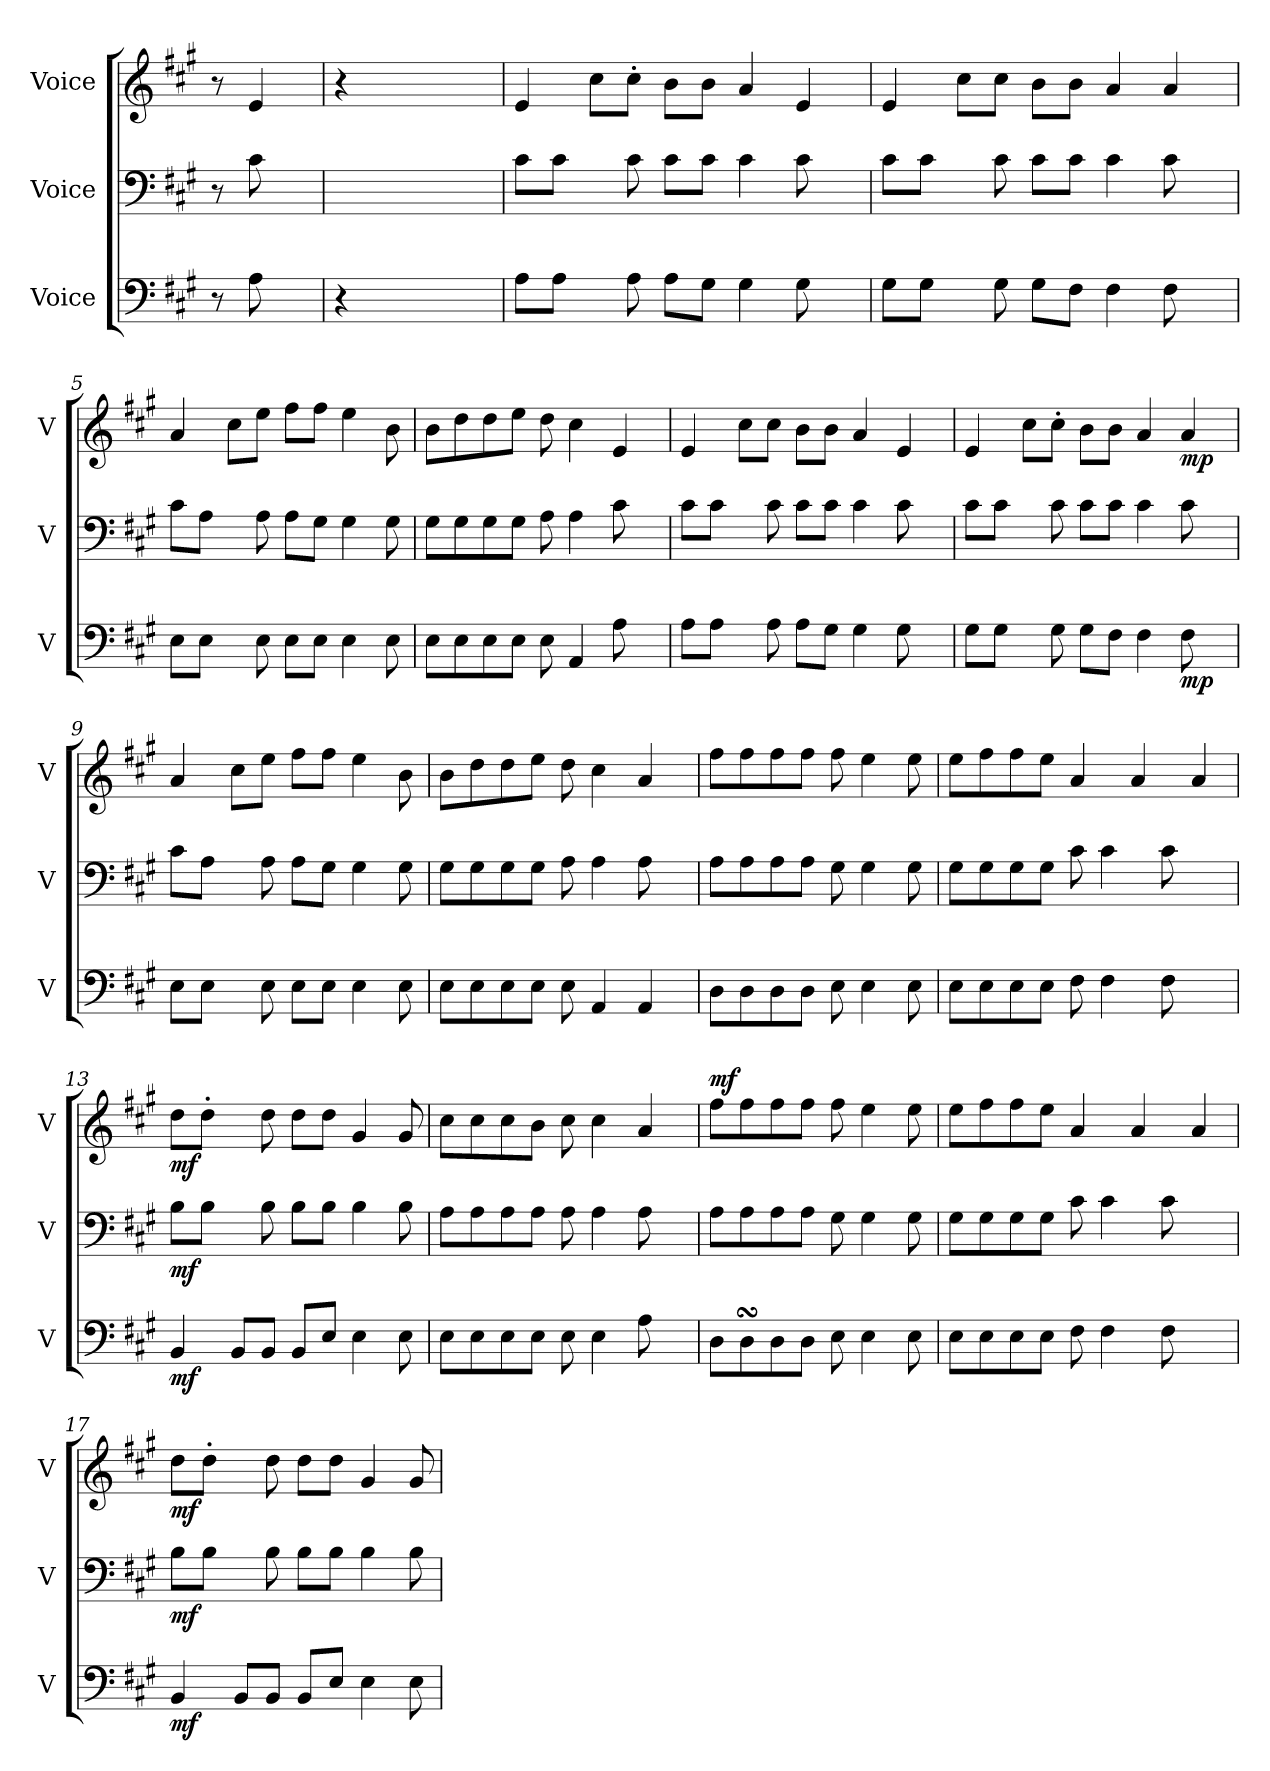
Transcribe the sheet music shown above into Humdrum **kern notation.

**kern	**dynam	**kern	**dynam	**kern	**dynam
*part3	*part3	*part2	*part2	*part1	*part1
*staff3	*staff3	*staff2	*staff2	*staff1	*staff1
*I"Voice	*	*I"Voice	*	*I"Voice	*
*I'V	*	*I'V	*	*I'V	*
*clefF4	*	*clefF4	*	*clefG2	*
*k[f#c#g#]	*	*k[f#c#g#]	*	*k[f#c#g#]	*
=1	=1	=1	=1	=1	=1
8r	.	8r	.	8r	.
8A\	.	8c#\	.	4e/	.
8ryy	.	8ryy	.	.	.
=2	=2	=2	=2	=2	=2
4r	.	1ryy	.	4r	.
2.ryy	.	.	.	2.ryy	.
=3	=3	=3	=3	=3	=3
8A\L	.	8c#\L	.	4e/	.
8A\J	.	8c#\J	.	.	.
8ryy	.	8ryy	.	8cc#\L	.
8A\	.	8c#\	.	8cc#'\J	.
8A\L	.	8c#\L	.	8b\L	.
8G#\J	.	8c#\J	.	8b\J	.
4G#\	.	4c#\	.	4a/	.
8G#\	.	8c#\	.	4e/	.
8ryy	.	8ryy	.	.	.
!!LO:LB:g=z
=4	=4	=4	=4	=4	=4
8G#\L	.	8c#\L	.	4e/	.
8G#\J	.	8c#\J	.	.	.
8ryy	.	8ryy	.	8cc#\L	.
8G#\	.	8c#\	.	8cc#\J	.
8G#\L	.	8c#\L	.	8b\L	.
8F#\J	.	8c#\J	.	8b\J	.
4F#\	.	4c#\	.	4a/	.
8F#\	.	8c#\	.	4a/	.
8ryy	.	8ryy	.	.	.
=5	=5	=5	=5	=5	=5
8E\L	.	8c#\L	.	4a/	.
8E\J	.	8A\J	.	.	.
8ryy	.	8ryy	.	8cc#\L	.
8E\	.	8A\	.	8ee\J	.
8E\L	.	8A\L	.	8ff#\L	.
8E\J	.	8G#\J	.	8ff#\J	.
4E\	.	4G#\	.	4ee\	.
8E\	.	8G#\	.	8b\	.
!!LO:LB:g=z
=6	=6	=6	=6	=6	=6
8E\L	.	8G#\L	.	8b\L	.
8E\	.	8G#\	.	8dd\	.
8E\	.	8G#\	.	8dd\	.
8E\J	.	8G#\J	.	8ee\J	.
8E\	.	8A\	.	8dd\	.
4AA/	.	4A\	.	4cc#\	.
8A\	.	8c#\	.	4e/	.
8ryy	.	8ryy	.	.	.
=7	=7	=7	=7	=7	=7
8A\L	.	8c#\L	.	4e/	.
8A\J	.	8c#\J	.	.	.
8ryy	.	8ryy	.	8cc#\L	.
8A\	.	8c#\	.	8cc#\J	.
8A\L	.	8c#\L	.	8b\L	.
8G#\J	.	8c#\J	.	8b\J	.
4G#\	.	4c#\	.	4a/	.
8G#\	.	8c#\	.	4e/	.
8ryy	.	8ryy	.	.	.
!!LO:LB:g=z
=8	=8	=8	=8	=8	=8
8G#\L	.	8c#\L	.	4e/	.
8G#\J	.	8c#\J	.	.	.
8ryy	.	8ryy	.	8cc#\L	.
8G#\	.	8c#\	.	8cc#'\J	.
8G#\L	.	8c#\L	.	8b\L	.
8F#\J	.	8c#\J	.	8b\J	.
4F#\	.	4c#\	.	4a/	.
!	!LO:DY:b	!	!	!	!LO:DY:b
8F#\	mp	8c#\	.	4a/	mp
8ryy	.	8ryy	.	.	.
=9	=9	=9	=9	=9	=9
8E\L	.	8c#\L	.	4a/	.
8E\J	.	8A\J	.	.	.
8ryy	.	8ryy	.	8cc#\L	.
8E\	.	8A\	.	8ee\J	.
8E\L	.	8A\L	.	8ff#\L	.
8E\J	.	8G#\J	.	8ff#\J	.
4E\	.	4G#\	.	4ee\	.
8E\	.	8G#\	.	8b\	.
!!LO:PB:g=z
=10	=10	=10	=10	=10	=10
8E\L	.	8G#\L	.	8b\L	.
8E\	.	8G#\	.	8dd\	.
8E\	.	8G#\	.	8dd\	.
8E\J	.	8G#\J	.	8ee\J	.
8E\	.	8A\	.	8dd\	.
4AA/	.	4A\	.	4cc#\	.
4AA/	.	8A\	.	4a/	.
.	.	8ryy	.	.	.
=11	=11	=11	=11	=11	=11
8D\L	.	8A\L	.	8ff#\L	.
8D\	.	8A\	.	8ff#\	.
8D\	.	8A\	.	8ff#\	.
8D\J	.	8A\J	.	8ff#\J	.
8E\	.	8G#\	.	8ff#\	.
4E\	.	4G#\	.	4ee\	.
8E\	.	8G#\	.	8ee\	.
!!LO:LB:g=z
=12	=12	=12	=12	=12	=12
8E\L	.	8G#\L	.	8ee\L	.
8E\	.	8G#\	.	8ff#\	.
8E\	.	8G#\	.	8ff#\	.
8E\J	.	8G#\J	.	8ee\J	.
8F#\	.	8c#\	.	4a/	.
4F#\	.	4c#\	.	.	.
.	.	.	.	4a/	.
8F#\	.	8c#\	.	.	.
4ryy	.	4ryy	.	4a/	.
=13	=13	=13	=13	=13	=13
!	!LO:DY:b	!	!LO:DY:b	!	!LO:DY:b
4BB/	mf	8B\L	mf	8dd\L	mf
.	.	8B\J	.	8dd'\J	.
8BB/L	.	8ryy	.	8ryy	.
8BB/J	.	8B\	.	8dd\	.
8BB/L	.	8B\L	.	8dd\L	.
8E/J	.	8B\J	.	8dd\J	.
4E\	.	4B\	.	4g#/	.
8E\	.	8B\	.	8g#/	.
!!LO:LB:g=z
=14	=14	=14	=14	=14	=14
8E\L	.	8A\L	.	8cc#\L	.
8E\	.	8A\	.	8cc#\	.
8E\	.	8A\	.	8cc#\	.
8E\J	.	8A\J	.	8b\J	.
8E\	.	8A\	.	8cc#\	.
4E\	.	4A\	.	4cc#\	.
8A\	.	8A\	.	4a/	.
8ryy	.	8ryy	.	.	.
=15	=15	=15	=15	=15	=15
!	!	!	!	!	!LO:DY:a
8D\L	.	8A\L	.	8ff#\L	mf
8DsSSs\	.	8A\	.	8ff#\	.
8D\	.	8A\	.	8ff#\	.
8D\J	.	8A\J	.	8ff#\J	.
8E\	.	8G#\	.	8ff#\	.
4E\	.	4G#\	.	4ee\	.
8E\	.	8G#\	.	8ee\	.
!!LO:LB:g=z
=16	=16	=16	=16	=16	=16
8E\L	.	8G#\L	.	8ee\L	.
8E\	.	8G#\	.	8ff#\	.
8E\	.	8G#\	.	8ff#\	.
8E\J	.	8G#\J	.	8ee\J	.
8F#\	.	8c#\	.	4a/	.
4F#\	.	4c#\	.	.	.
.	.	.	.	4a/	.
8F#\	.	8c#\	.	.	.
4ryy	.	4ryy	.	4a/	.
=17	=17	=17	=17	=17	=17
!	!LO:DY:b	!	!LO:DY:b	!	!LO:DY:b
4BB/	mf	8B\L	mf	8dd\L	mf
.	.	8B\J	.	8dd'\J	.
8BB/L	.	8ryy	.	8ryy	.
8BB/J	.	8B\	.	8dd\	.
8BB/L	.	8B\L	.	8dd\L	.
8E/J	.	8B\J	.	8dd\J	.
4E\	.	4B\	.	4g#/	.
8E\	.	8B\	.	8g#/	.
=	=	=	=	=	=
*-	*-	*-	*-	*-	*-
